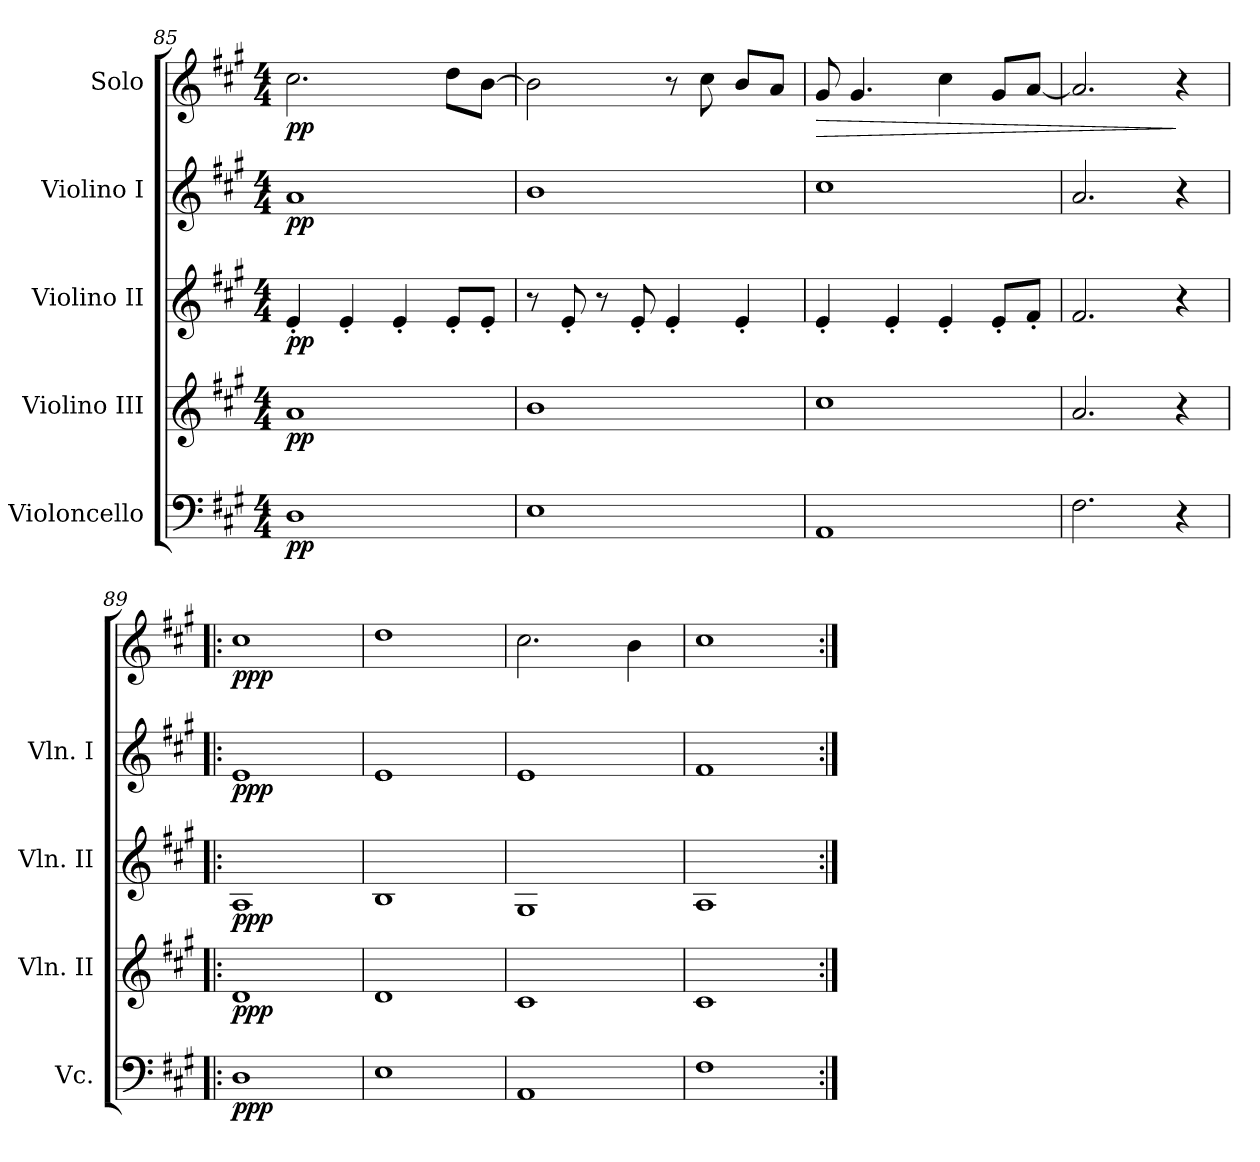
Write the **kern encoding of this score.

**kern	**dynam	**kern	**dynam	**kern	**dynam	**kern	**dynam	**kern	**dynam
*part5	*part5	*part4	*part4	*part3	*part3	*part2	*part2	*part1	*part1
*staff5	*staff5	*staff4	*staff4	*staff3	*staff3	*staff2	*staff2	*staff1	*staff1
*I"Violoncello	*	*I"Violino III	*	*I"Violino II	*	*I"Violino I	*	*I"Solo	*
*I'Vc.	*	*I'Vln. II	*	*I'Vln. II	*	*I'Vln. I	*	*	*
!!LO:PB:g=z
*clefF4	*	*clefG2	*	*clefG2	*	*clefG2	*	*clefG2	*
*k[f#c#g#]	*	*k[f#c#g#]	*	*k[f#c#g#]	*	*k[f#c#g#]	*	*k[f#c#g#]	*
*A:	*	*A:	*	*A:	*	*A:	*	*A:	*
*M4/4	*	*M4/4	*	*M4/4	*	*M4/4	*	*M4/4	*
=85	=85	=85	=85	=85	=85	=85	=85	=85	=85
!	!LO:DY:b	!	!LO:DY:b	!	!LO:DY:b	!	!LO:DY:b	!	!LO:DY:b
1D	pp	1a	pp	4e'/	pp	1a	pp	2.cc#\	pp
.	.	.	.	4e'/	.	.	.	.	.
.	.	.	.	4e'/	.	.	.	.	.
.	.	.	.	8e'/L	.	.	.	8dd\L	.
.	.	.	.	8e'/J	.	.	.	[8b\J	.
=86	=86	=86	=86	=86	=86	=86	=86	=86	=86
1E	.	1b	.	8r	.	1b	.	2b\]	.
.	.	.	.	8e'/	.	.	.	.	.
.	.	.	.	8r	.	.	.	.	.
.	.	.	.	8e'/	.	.	.	.	.
.	.	.	.	4e'/	.	.	.	8r	.
.	.	.	.	.	.	.	.	8cc#\	.
.	.	.	.	4e'/	.	.	.	8b/L	.
.	.	.	.	.	.	.	.	8a/J	.
=87	=87	=87	=87	=87	=87	=87	=87	=87	=87
!	!	!	!	!	!	!	!	!	!LO:HP:b
1AA	.	1cc#	.	4e'/	.	1cc#	.	8g#/	>
.	.	.	.	.	.	.	.	4.g#/	.
.	.	.	.	4e'/	.	.	.	.	.
.	.	.	.	4e'/	.	.	.	4cc#\	.
.	.	.	.	8e'/L	.	.	.	8g#/L	.
.	.	.	.	8f#'/J	.	.	.	[8a/J	.
!!LO:PB:g=z
=88	=88	=88	=88	=88	=88	=88	=88	=88	=88
2.F#\	.	2.a/	.	2.f#/	.	2.a/	.	2.a/]	.
4r	.	4r	.	4r	.	4r	.	4r	]
=89!|:	=89!|:	=89!|:	=89!|:	=89!|:	=89!|:	=89!|:	=89!|:	=89!|:	=89!|:
!	!LO:DY:b	!	!LO:DY:b	!	!LO:DY:b	!	!LO:DY:b	!	!LO:DY:b
1D	ppp	1d	ppp	1A	ppp	1e	ppp	1cc#	ppp
=90	=90	=90	=90	=90	=90	=90	=90	=90	=90
1E	.	1d	.	1B	.	1e	.	1dd	.
=91	=91	=91	=91	=91	=91	=91	=91	=91	=91
1AA	.	1c#	.	1G#	.	1e	.	2.cc#\	.
.	.	.	.	.	.	.	.	4b\	.
=92	=92	=92	=92	=92	=92	=92	=92	=92	=92
1F#	.	1c#	.	1A	.	1f#	.	1cc#	.
=:|!	=:|!	=:|!	=:|!	=:|!	=:|!	=:|!	=:|!	=:|!	=:|!
*-	*-	*-	*-	*-	*-	*-	*-	*-	*-
